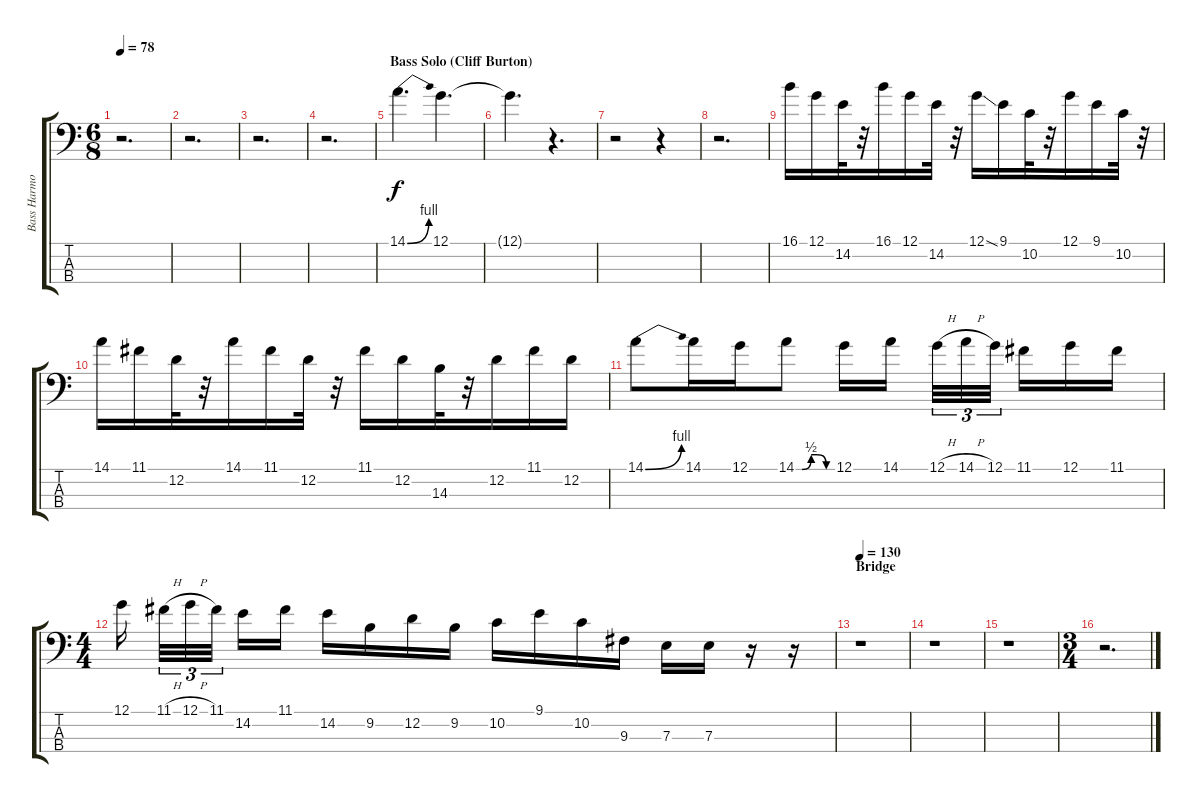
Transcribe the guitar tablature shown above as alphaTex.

\track ("Bass Harmony" "Bass Harmo") {instrument electricbassfinger}
\staff {score tabs}
\tuning (G2 D2 A1 E1) {hide}
\ts (6 8)
\tempo 78
\clef f4
\ks c
r.2{d dy f} |
r.2{d} |
r.2{d} |
r.2{d} |
\section ("" "Bass Solo (Cliff Burton)")
14.1{be (bend 0 0 60 4)}.4{d} 12.1.4{d} |
12.1{t}.4{d} r.4{d} |
r.2 r.4 |
r.2{d} |
16.1.16 12.1.16 14.2.32 r.32 16.1.16 12.1.16 14.2.32 r.32 12.1{ss}.16 9.1.16 10.2.32 r.32 12.1.16 9.1.16 10.2.32 r.32 |
14.1.16 11.1.16 12.2.32 r.32 14.1.16 11.1.16 12.2.32 r.32 11.1.16 12.2.16 14.3.32 r.32 12.2.16 11.1.16 12.2.16 |
14.1{be (bend 0 0 60 4)}.8 14.1.16 12.1.16 14.1{be (custom 0 0 10 0 25 2 35 2 50 0 60 0)}.8 12.1.16 14.1.16 12.1{h}.32{tu (3 2)} 14.1{h}.32{tu (3 2)} 12.1.32{tu (3 2)} 11.1.16 12.1.16 11.1.16 |
\ts (4 4)
12.1.16 11.1{h}.32{tu (3 2)} 12.1{h}.32{tu (3 2)} 11.1.32{tu (3 2)} 14.2.16 11.1.16 14.2.16 9.2.16 12.2.16 9.2.16 10.2.16 9.1.16 10.2.16 9.3.16 7.3.16 7.3.16 r.16 r.16 |
\section ("" "Bridge")
\tempo 130
r.1 |
r.1 |
r.1 |
\ts (3 4)
r.2{d}
